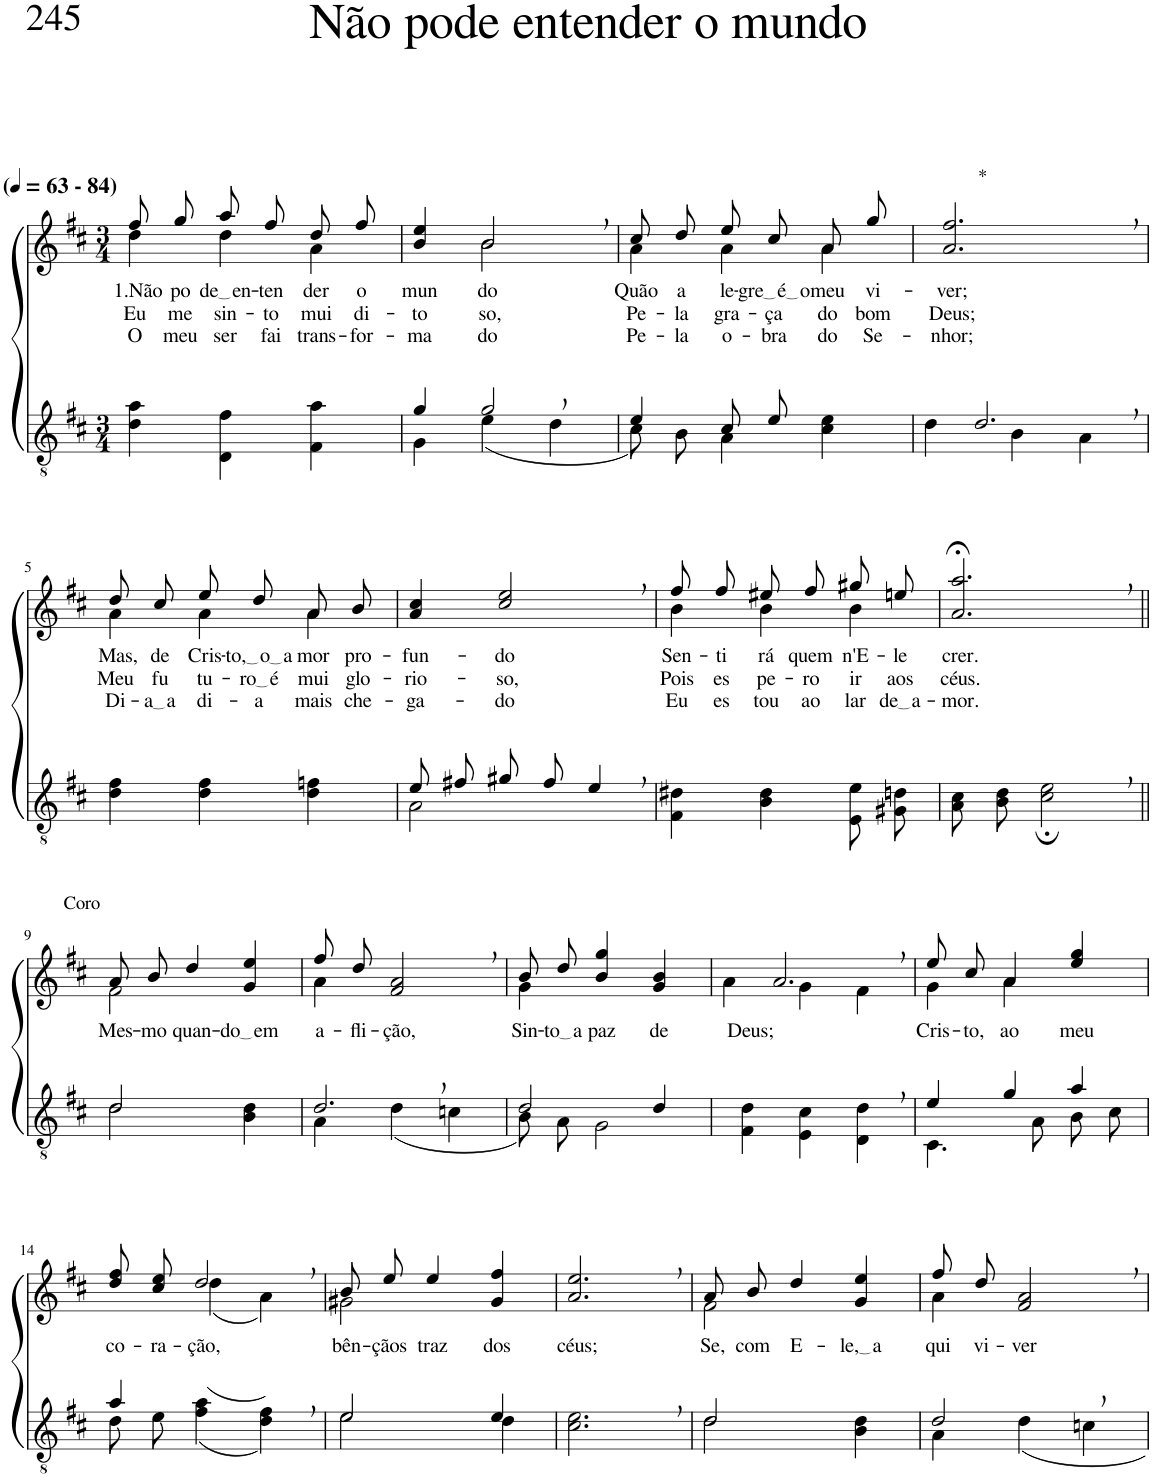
**kern	**kern	**text	**text	**text
*part2	*part1	*part1	*part1	*part1
*staff2	*staff1	*staff1	*staff1	*staff1
*I"Parte III e IV	*I"Parte I e II	*	*	*
*clefGv2	*clefG2	*	*	*
*Trd4c7	*Trd4c7	*	*	*
*k[f#c#]	*k[f#c#]	*	*	*
*M3/4	*M3/4	*	*	*
*MM63	*MM63	*	*	*
=1	=1	=1	=1	=1
*	*^	*	*	*
!	!LO:TX:a:B:t=(	!	!	!	!
!	!LO:TX:a:B:t=- 84)	!	!	!	!
!	!	!	!LO:LY:b	!LO:LY:b	!LO:LY:b
4d\ 4a\	8ff#/L	4dd\	1.Não	Eu	O
!	!	!	!LO:LY:b	!LO:LY:b	!LO:LY:b
.	8gg/J	.	po-	me	meu
!	!	!	!LO:LY:b	!LO:LY:b	!LO:LY:b
4D\ 4f#\	8aa/L	4dd\	de en	sin-	ser
!	!	!	!LO:LY:b	!LO:LY:b	!LO:LY:b
.	8ff#/J	.	ten-	-to	fai
!	!	!	!LO:LY:b	!LO:LY:b	!LO:LY:b
4F#\ 4a\	8dd/L	4a\	-der	mui	trans-
!	!	!	!LO:LY:b	!LO:LY:b	!LO:LY:b
.	8ff#/J	.	o	di-	-for-
=2	=2	=2	=2	=2	=2
*^	*	*	*	*	*
!	!	!	!	!LO:LY:b	!LO:LY:b	!LO:LY:b
4g/	4G\	4b/ 4ee/	4ryy	mun-	-to-	-ma-
!	!	!	!	!LO:LY:b	!LO:LY:b	!LO:LY:b
2g,/	(4e\	2b,/	2b\	-do	so,	-do
.	4d\	.	.	.	.	.
=3	=3	=3	=3	=3	=3	=3
!	!	!	!	!LO:LY:b	!LO:LY:b	!LO:LY:b
4e/	8c#\L)	8cc#/L	4a\	Quão	Pe-	Pe-
!	!	!	!	!LO:LY:b	!LO:LY:b	!LO:LY:b
.	8B\J	8dd/J	.	a-	-la	-la
!	!	!	!	!LO:LY:b	!LO:LY:b	!LO:LY:b
8c#/L	4A\	8ee/L	4a\	-le-	gra-	o-
!	!	!	!	!LO:LY:b	!LO:LY:b	!LO:LY:b
8e/J	.	8cc#/J	.	gre é o	-ça	-bra
!	!	!	!	!LO:LY:b	!LO:LY:b	!LO:LY:b
4ryy	4c#\ 4e\	8a/L	4a\	meu	do	do
!	!	!	!	!LO:LY:b	!LO:LY:b	!LO:LY:b
.	.	8gg/J	.	vi-	bom	Se-
*	*	*v	*v	*	*	*
=4	=4	=4	=4	=4	=4
!	!	!LO:TX:a:t=*	!	!	!
!	!	!	!LO:LY:b	!LO:LY:b	!LO:LY:b
2.d,/	4d\	2.a/, 2.ff#/,	-ver;	Deus;	-nhor;
.	4B\	.	.	.	.
.	4A\	.	.	.	.
!!LO:LB:g=z
=5	=5	=5	=5	=5	=5
!	!	!	!LO:LY:b	!	!LO:LY:b
*	*	*^	*	*	*
!	!	!	!	!	!LO:LY:b	!
*v	*v	*	*	*	*	*
4d\ 4f#\	8dd/L	4a\	.	Meu	Di-
!	!	!	!LO:LY:b	!LO:LY:b	!LO:LY:b
.	8cc#/J	.	de	fu-	a a
!	!	!	!LO:LY:b	!	!LO:LY:b
!	!	!	!	!LO:LY:b	!
4d\ 4f#\	8ee/L	4a\	.	tu-	di-
!	!	!	!LO:LY:b	!LO:LY:b	!LO:LY:b
.	8dd/J	.	to, o a	ro é	-a
!	!	!	!LO:LY:b	!LO:LY:b	!LO:LY:b
4d\ 4fn\	8a/L	4a\	mor	-mui	mais
!	!	!	!LO:LY:b	!LO:LY:b	!LO:LY:b
.	8b/J	.	pro-	glo-	che-
*	*v	*v	*	*	*
=6	=6	=6	=6	=6
*^	*	*	*	*
!	!	!	!LO:LY:b	!LO:LY:b	!LO:LY:b
8e/L	2A\	4a/ 4cc#/	-fun-	-rio-	-ga-
8f#X/J	.	.	.	.	.
!	!	!	!LO:LY:b	!LO:LY:b	!LO:LY:b
8g#X/L	.	2cc#/, 2ee/,	-do	-so,	-do
8f#/J	.	.	.	.	.
4e,/	4ryy	.	.	.	.
=7	=7	=7	=7	=7	=7
*	*	*^	*	*	*
!	!	!	!	!LO:LY:b	!LO:LY:b	!LO:LY:b
*v	*v	*	*	*	*	*
4F#\ 4d#X\	8ff#/L	4b\	Sen-	Pois	Eu
!	!	!	!LO:LY:b	!LO:LY:b	!LO:LY:b
.	8ff#/J	.	ti-	es-	es-
!	!	!	!LO:LY:b	!LO:LY:b	!LO:LY:b
4B\ 4d#\	8ee#X/L	4b\	-rá	pe-	tou
!	!	!	!LO:LY:b	!LO:LY:b	!LO:LY:b
.	8ff#/J	.	quem	ro	ao
!	!	!	!	!	!LO:LY:b
!	!	!	!LO:LY:b	!LO:LY:b	!
8E/ 8e/L	8gg#X/L	4b\	n'E-	-ir	lar
!	!	!	!LO:LY:b	!LO:LY:b	!LO:LY:b
8G#X/ 8dn/J	8een/J	.	-le	aos	de a
*	*v	*v	*	*	*
=8	=8	=8	=8	=8
!	!	!LO:LY:b	!LO:LY:b	!LO:LY:b
8A\ 8c#\L	2.a/;<, 2.aa/;<,	crer.	céus.	-mor.
8B\ 8d\J	.	.	.	.
2c#\;, 2e\;,	.	.	.	.
!!LO:LB:g=z
=9||	=9||	=9||	=9||	=9||
*^	*^	*	*	*
!	!	!LO:TX:a:t=Coro	!	!	!	!
!	!	!	!	!LO:LY:b	!	!
2d/	2d\	8a/L	2f#\	Mes-	.	.
!	!	!	!	!LO:LY:b	!	!
.	.	8b/J	.	mo	.	.
!	!	!	!	!LO:LY:b	!	!
.	.	4dd/	.	quan-	.	.
!	!	!	!	!LO:LY:b	!	!
4ryy	4B\ 4d\	4g/ 4ee/	4ryy	do em	.	.
=10	=10	=10	=10	=10	=10	=10
!	!	!	!	!LO:LY:b	!	!
2.d,/	4A\	8ff#/L	4a\	-a-	.	.
!	!	!	!	!LO:LY:b	!	!
.	.	8dd/J	.	fli-	.	.
!	!	!	!	!LO:LY:b	!	!
.	(4d\	2f#/, 2a/,	2ryy	-ção,	.	.
.	4cn\	.	.	.	.	.
=11	=11	=11	=11	=11	=11	=11
!	!	!	!	!LO:LY:b	!	!
2d/	8B\L)	8b/L	4g\	Sin-	.	.
!	!	!	!	!LO:LY:b	!	!
.	8A\J	8dd/J	.	to a	.	.
!	!	!	!	!LO:LY:b	!	!
.	2G\	4b/ 4gg/	2ryy	paz	.	.
!	!	!	!	!LO:LY:b	!	!
4d/	.	4g/ 4b/	.	de	.	.
*v	*v	*	*	*	*	*
=12	=12	=12	=12	=12	=12
!	!	!	!LO:LY:b	!	!
4F#\ 4d\	2.a,/	4a\	-Deus;	.	.
4E\ 4c#\	.	4g\	.	.	.
4D\, 4d\,	.	4f#\	.	.	.
=13	=13	=13	=13	=13	=13
*^	*	*	*	*	*
!	!	!	!	!LO:LY:b	!	!
4e/	4.C#\	8ee/L	4g\	Cris-	.	.
!	!	!	!	!LO:LY:b	!	!
.	.	8cc#/J	.	-to,	.	.
!	!	!	!	!LO:LY:b	!	!
4g/	.	4a/	4a\	ao	.	.
.	8A\	.	.	.	.	.
!	!	!	!	!LO:LY:b	!	!
4a/	8B\L	4ee/ 4gg/	4ryy	meu	.	.
.	8c#\J	.	.	.	.	.
!!LO:LB:g=z	!!
=14	=14	=14	=14	=14	=14	=14
!	!	!	!	!LO:LY:b	!	!
4a/	8d\L	8dd\ 8ff#\L	4ryy	co-	.	.
!	!	!	!	!LO:LY:b	!	!
.	8e\J	8cc#\ 8ee\J	.	-ra-	.	.
!	!	!	!	!LO:LY:b	!	!
2ryy	((4f#\ 4a\	2dd,/	(4dd\	-ção,	.	.
.	4d\ 4f#\))	.	4a\)	.	.	.
=15	=15	=15	=15	=15	=15	=15
!	!	!	!	!LO:LY:b	!	!
2e/	2e\	8b/L	2g#X\	bên-	.	.
!	!	!	!	!LO:LY:b	!	!
.	.	8ee/J	.	çãos	.	.
!	!	!	!	!LO:LY:b	!	!
.	.	4ee/	.	traz	.	.
!	!	!	!	!LO:LY:b	!	!
4e/	4d\	4g#/ 4ff#/	4ryy	dos	.	.
=16	=16	=16	=16	=16	=16	=16
!	!	!	!	!LO:LY:b	!	!
*v	*v	*	*	*	*	*
*	*v	*v	*	*	*
2.c#\, 2.e\,	2.a/, 2.ee/,	céus;	.	.
=17	=17	=17	=17	=17
*^	*^	*	*	*
!	!	!	!	!LO:LY:b	!	!
2d/	2d\	8a/L	2f#\	-Se,	.	.
!	!	!	!	!LO:LY:b	!	!
.	.	8b/J	.	com	.	.
!	!	!	!	!LO:LY:b	!	!
.	.	4dd/	.	E-	.	.
!	!	!	!	!LO:LY:b	!	!
4ryy	4B\ 4d\	4g/ 4ee/	4ryy	le, a	.	.
=18	=18	=18	=18	=18	=18	=18
!	!	!	!	!LO:LY:b	!	!
2d,/	4A\	8ff#/L	4a\	qui	.	.
!	!	!	!	!LO:LY:b	!	!
.	.	8dd/J	.	vi-	.	.
!	!	!	!	!LO:LY:b	!	!
.	4d\	2f#/, 2a/,	2ryy	-ver	.	.
4ryy	4cn\	.	.	.	.	.
*v	*v	*	*	*	*	*
*	*v	*v	*	*	*
=	=	=	=	=
*-	*-	*-	*-	*-
